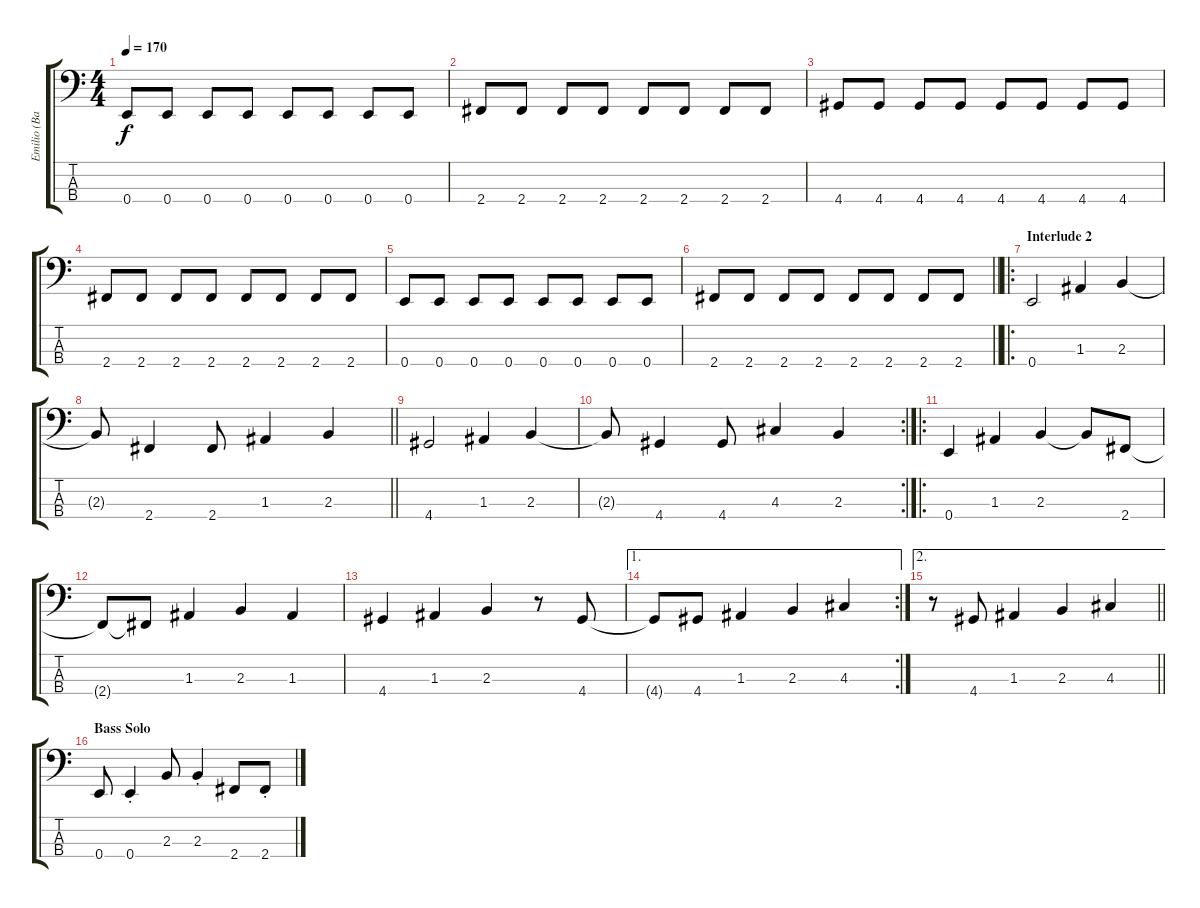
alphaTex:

\track ("Emilio (Bass)" "Emilio (Ba") {instrument electricbasspick}
\staff {score tabs}
\tuning (G2 D2 A1 E1) {hide}
\ts (4 4)
\tempo 170
\clef f4
\ks c
0.4.8{dy f} 0.4.8 0.4.8 0.4.8 0.4.8 0.4.8 0.4.8 0.4.8 |
2.4.8 2.4.8 2.4.8 2.4.8 2.4.8 2.4.8 2.4.8 2.4.8 |
4.4.8 4.4.8 4.4.8 4.4.8 4.4.8 4.4.8 4.4.8 4.4.8 |
2.4.8 2.4.8 2.4.8 2.4.8 2.4.8 2.4.8 2.4.8 2.4.8 |
0.4.8 0.4.8 0.4.8 0.4.8 0.4.8 0.4.8 0.4.8 0.4.8 |
\barLineRight lightlight
2.4.8 2.4.8 2.4.8 2.4.8 2.4.8 2.4.8 2.4.8 2.4.8 |
\ro
\section ("" "Interlude 2")
0.4.2 1.3.4 2.3.4 |
\barLineRight lightlight
2.3{t}.8 2.4.4 2.4.8 1.3.4 2.3.4 |
4.4.2 1.3.4 2.3.4 |
\rc 2
2.3{t}.8 4.4.4 4.4.8 4.3.4 2.3.4 |
\ro
0.4.4 1.3.4 2.3.4 2.3{t}.8 2.4.8 |
2.4{t}.8 2.4{t}.8 1.3.4 2.3.4 1.3.4 |
4.4.4 1.3.4 2.3.4 r.8 4.4.8 |
\ae 1
\rc 2
4.4{t}.8 4.4.8 1.3.4 2.3.4 4.3.4 |
\ae 2
\barLineRight lightlight
r.8 4.4.8 1.3.4 2.3.4 4.3.4 |
\section ("" "Bass Solo")
0.4.8 0.4{st}.4 2.3.8 2.3{st}.4 2.4.8 2.4{st}.8
